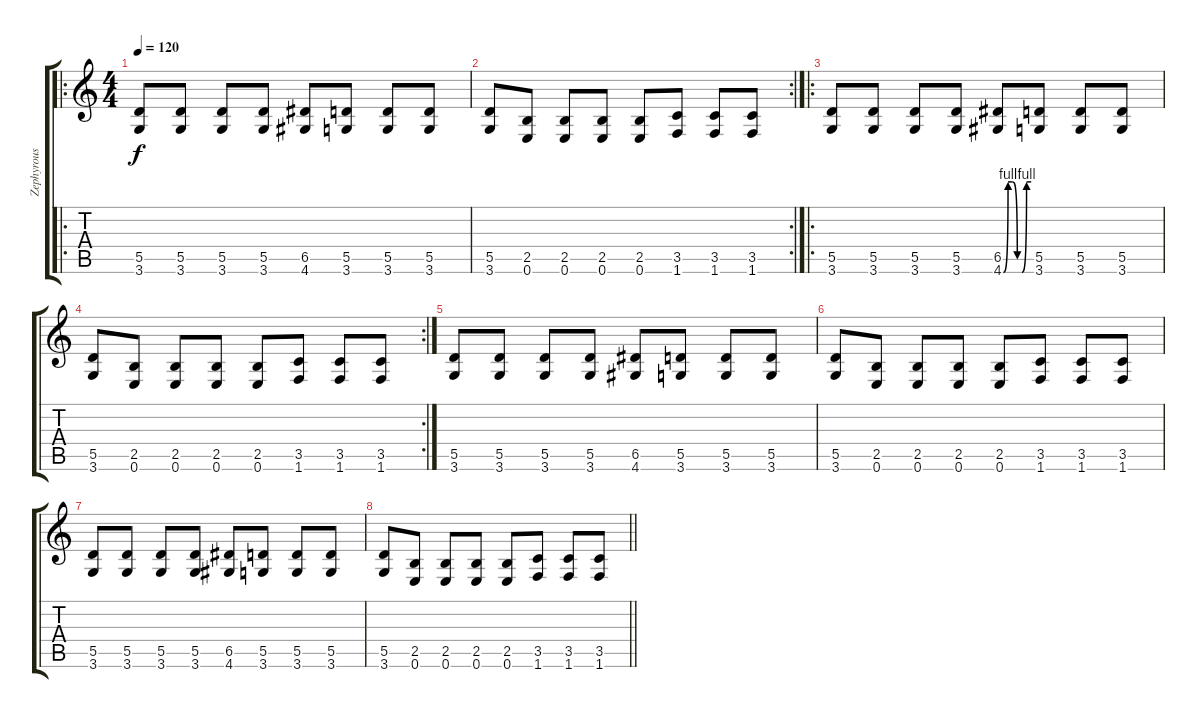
\track ("Zephyrous" "Zephyrous") {instrument overdrivenguitar}
\staff {score tabs}
\tuning (E4 B3 G3 D3 A2 E2) {hide}
\ro
\ts (4 4)
\tempo 120
\clef g2
\ks c
(5.5 3.6).8{dy f} (5.5 3.6).8 (5.5 3.6).8 (5.5 3.6).8 (6.5 4.6).8 (5.5 3.6).8 (5.5 3.6).8 (5.5 3.6).8 |
\rc 2
(5.5 3.6).8 (2.5 0.6).8 (2.5 0.6).8 (2.5 0.6).8 (2.5 0.6).8 (3.5 1.6).8 (3.5 1.6).8 (3.5 1.6).8 |
\ro
(5.5 3.6).8 (5.5 3.6).8 (5.5 3.6).8 (5.5 3.6).8 (6.5 4.6{be (custom 0 0 10 4 20 4 30 0 40 0 50 4 60 4)}).8 (5.5 3.6).8 (5.5 3.6).8 (5.5 3.6).8 |
\rc 2
(5.5 3.6).8 (2.5 0.6).8 (2.5 0.6).8 (2.5 0.6).8 (2.5 0.6).8 (3.5 1.6).8 (3.5 1.6).8 (3.5 1.6).8 |
(5.5 3.6).8 (5.5 3.6).8 (5.5 3.6).8 (5.5 3.6).8 (6.5 4.6).8 (5.5 3.6).8 (5.5 3.6).8 (5.5 3.6).8 |
(5.5 3.6).8 (2.5 0.6).8 (2.5 0.6).8 (2.5 0.6).8 (2.5 0.6).8 (3.5 1.6).8 (3.5 1.6).8 (3.5 1.6).8 |
(5.5 3.6).8 (5.5 3.6).8 (5.5 3.6).8 (5.5 3.6).8 (6.5 4.6).8 (5.5 3.6).8 (5.5 3.6).8 (5.5 3.6).8 |
\barLineRight lightlight
(5.5 3.6).8 (2.5 0.6).8 (2.5 0.6).8 (2.5 0.6).8 (2.5 0.6).8 (3.5 1.6).8 (3.5 1.6).8 (3.5 1.6).8
